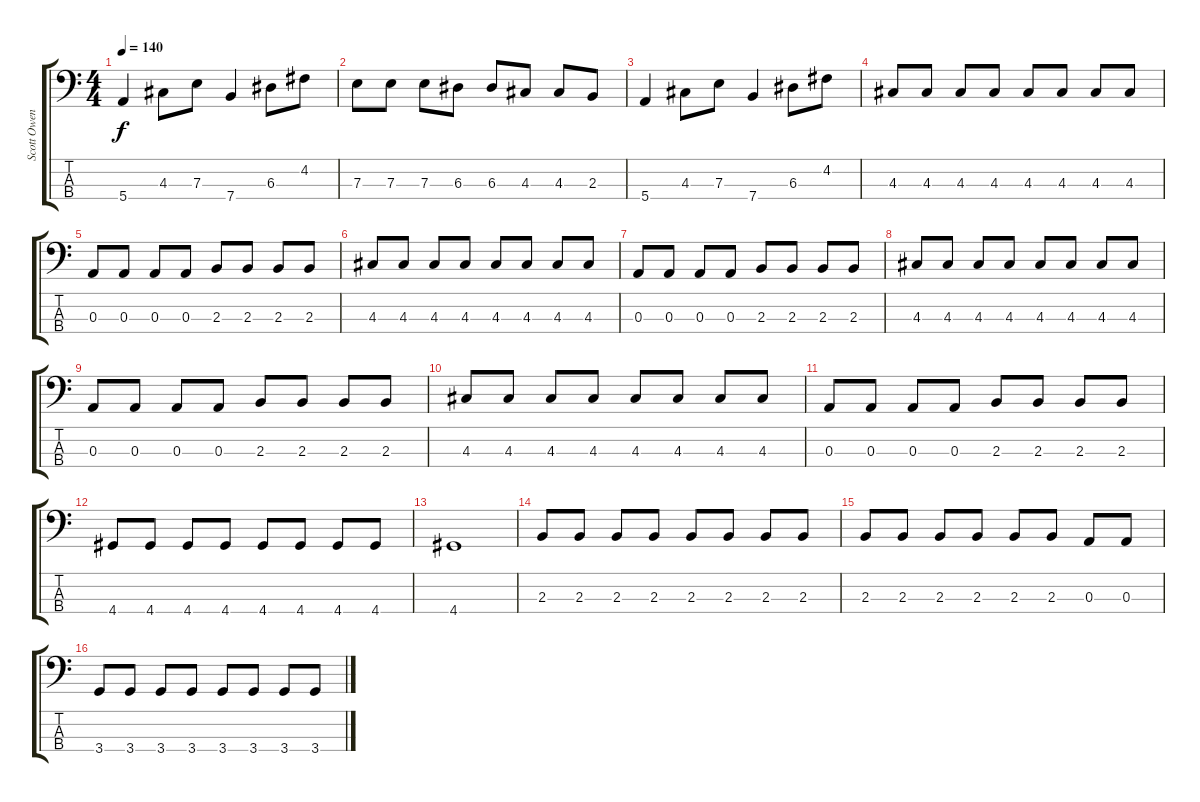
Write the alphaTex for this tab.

\track ("Scott Owen" "Scott Owen") {instrument electricbassfinger}
\staff {score tabs}
\tuning (G2 D2 A1 E1) {hide}
\ts (4 4)
\tempo 140
\clef f4
\ks c
5.4.4{dy f} 4.3.8 7.3.8 7.4.4 6.3.8 4.2.8 |
7.3.8 7.3.8 7.3.8 6.3.8 6.3.8 4.3.8 4.3.8 2.3.8 |
5.4.4 4.3.8 7.3.8 7.4.4 6.3.8 4.2.8 |
4.3.8 4.3.8 4.3.8 4.3.8 4.3.8 4.3.8 4.3.8 4.3.8 |
0.3.8 0.3.8 0.3.8 0.3.8 2.3.8 2.3.8 2.3.8 2.3.8 |
4.3.8 4.3.8 4.3.8 4.3.8 4.3.8 4.3.8 4.3.8 4.3.8 |
0.3.8 0.3.8 0.3.8 0.3.8 2.3.8 2.3.8 2.3.8 2.3.8 |
4.3.8 4.3.8 4.3.8 4.3.8 4.3.8 4.3.8 4.3.8 4.3.8 |
0.3.8 0.3.8 0.3.8 0.3.8 2.3.8 2.3.8 2.3.8 2.3.8 |
4.3.8 4.3.8 4.3.8 4.3.8 4.3.8 4.3.8 4.3.8 4.3.8 |
0.3.8 0.3.8 0.3.8 0.3.8 2.3.8 2.3.8 2.3.8 2.3.8 |
4.4.8 4.4.8 4.4.8 4.4.8 4.4.8 4.4.8 4.4.8 4.4.8 |
4.4.1 |
2.3.8 2.3.8 2.3.8 2.3.8 2.3.8 2.3.8 2.3.8 2.3.8 |
2.3.8 2.3.8 2.3.8 2.3.8 2.3.8 2.3.8 0.3.8 0.3.8 |
3.4.8 3.4.8 3.4.8 3.4.8 3.4.8 3.4.8 3.4.8 3.4.8
